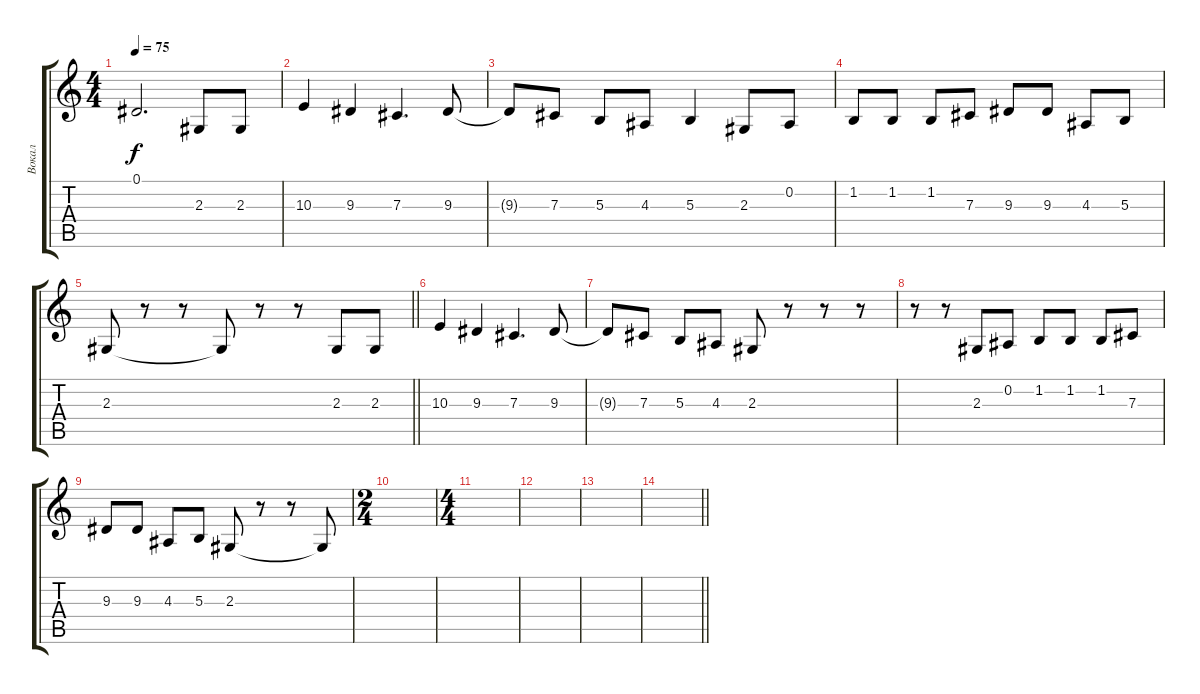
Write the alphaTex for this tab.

\track ("Вокал" "Вокал") {mute instrument lead6voice}
\staff {score tabs}
\tuning (Eb4 Bb3 Gb3 Db3 Ab2 Eb2) {hide}
\ts (4 4)
\tempo 75
\clef g2
\ks c
0.1.2{d dy f} 2.3.8 2.3.8 |
10.3.4 9.3.4 7.3.4{d} 9.3.8 |
9.3{t}.8 7.3.8 5.3.8 4.3.8 5.3.4 2.3.8 0.2.8 |
1.2.8 1.2.8 1.2.8 7.3.8 9.3.8 9.3.8 4.3.8 5.3.8 |
\barLineRight lightlight
2.3.8 r.8 r.8 2.3{t}.8 r.8 r.8 2.3.8 2.3.8 |
10.3.4 9.3.4 7.3.4{d} 9.3.8 |
9.3{t}.8 7.3.8 5.3.8 4.3.8 2.3.8 r.8 r.8 r.8 |
r.8 r.8 2.3.8 0.2.8 1.2.8 1.2.8 1.2.8 7.3.8 |
9.3.8 9.3.8 4.3.8 5.3.8 2.3.8 r.8 r.8 2.3{t}.8 |
\ts (2 4)
|
\ts (4 4)
|
|
|
\barLineRight lightlight
